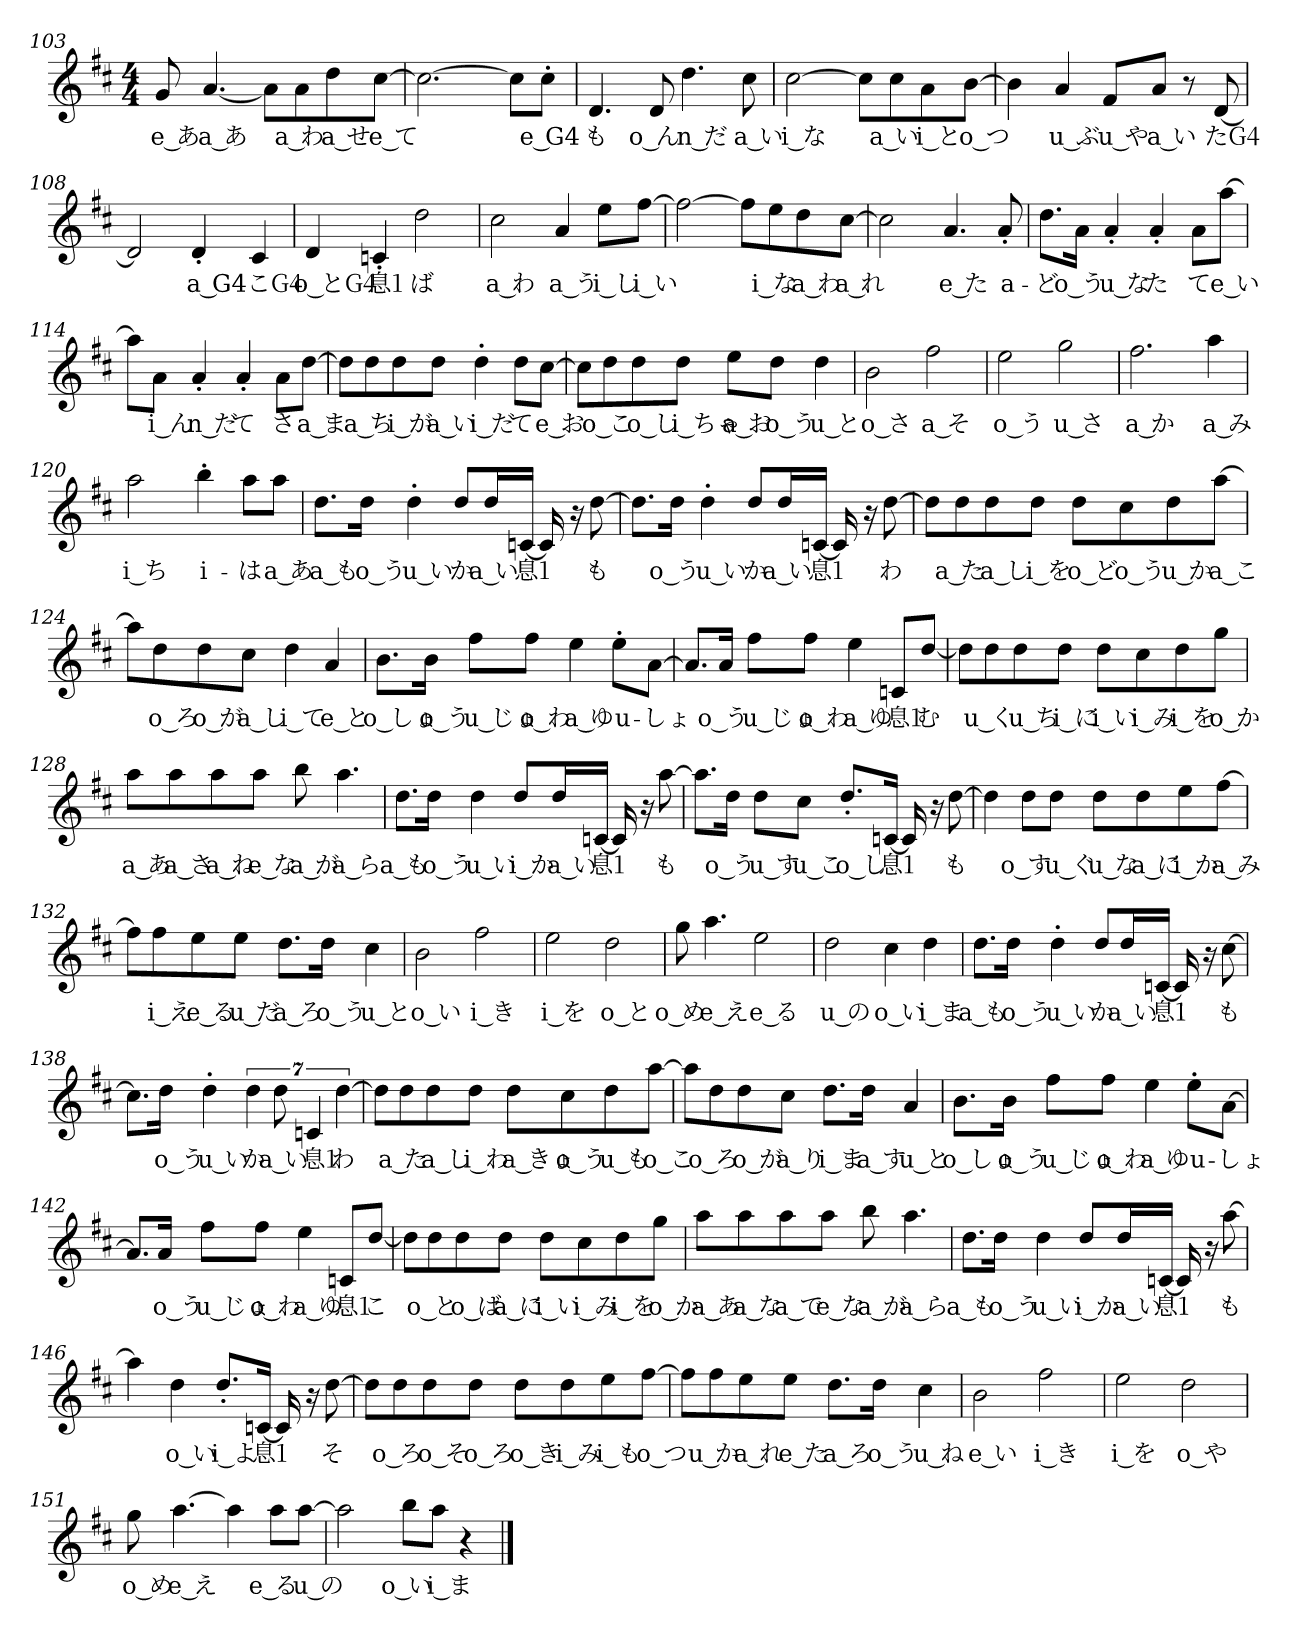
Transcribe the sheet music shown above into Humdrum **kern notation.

**kern	**text
*part1	*part1
*staff1	*staff1
*clefG2	*
*k[f#c#]	*
*M4/4	*
=103	=103
8g	e あ
[4.a	a あ
8aL]	.
8a	a わ
8dd	a せ
[8cc#J	e て
=104	=104
2.cc#_	.
8cc#L]	.
8cc#'J	e G4
=105	=105
4.d	- も
8d	o ん
4.dd	n だ
8cc#	a い
=106	=106
[2cc#	i な
8cc#L]	.
8cc#	a い
8a	i と
[8bJ	o つ
=107	=107
4b]	.
4a	u ぶ
8f#L	u や
8aJ	a い
8r	.
[8d	- たG4
=108	=108
2d]	.
4d'	a G4
4c#	- こG4
=109	=109
4d	o とG4
4cn'	息1
2dd	- ば
=110	=110
2cc#	a わ
4a	a う
8eeL	i し
[8ff#J	i い
=111	=111
2ff#_	.
8ff#L]	.
8ee	i な
8dd	a わ
[8cc#J	a れ
=112	=112
2cc#]	.
4.a	e た
8a'	a-
=113	=113
8.ddL	- ど
16aJk	o う
4a'	u な
4a'	- た
8aL	- て
[8aaJ	e い
=114	=114
8aaL]	.
8aJ	i ん
4a'	n だ
4a'	- て
8aL	- さ
[8ddJ	a ま
=115	=115
8ddL]	.
8dd	a ち
8dd	i が
8ddJ	a い
4dd'	i だ
8ddL	- て
[8cc#J	e お
=116	=116
8cc#L]	.
8dd	o こ
8dd	o し
8ddJ	i ちゃ
8eeL	a お
8ddJ	o う
4dd	u と
=117	=117
2b	o さ
2ff#	a そ
=118	=118
2ee	o う
2gg	u さ
=119	=119
2.ff#	a か
4aa	a み
=120	=120
2aa	i ち
4bb'	i-
8aaL	- は
8aaJ	a あ
=121	=121
8.ddL	a も
16ddJk	o う
4dd'	u い
8ddL	- か
16ddL	a い
[16cnJJ	息1
16c]	.
16r	.
[8dd	- も
=122	=122
8.ddL]	.
16ddJk	o う
4dd'	u い
8ddL	- か
16ddL	a い
[16cnJJ	息1
16c]	.
16r	.
[8dd	- わ
=123	=123
8ddL]	.
8dd	a た
8dd	a し
8ddJ	i を
8ddL	o ど
8cc#	o う
8dd	u か
[8aaJ	a こ
=124	=124
8aaL]	.
8dd	o ろ
8dd	o が
8cc#J	a し
4dd	i て
4a	e と
=125	=125
8.bL	o しょ
16bJk	o う
8ff#L	u じょ
8ff#J	o わ
4ee	a ゆ
8ee'L	u-
[8aJ	- しょ
=126	=126
8.aL]	.
16aJk	o う
8ff#L	u じょ
8ff#J	o わ
4ee	a ゆ
8cnL	息1
[8ddJ	- む
=127	=127
8ddL]	.
8dd	u く
8dd	u ち
8ddJ	i に
8ddL	i い
8cc#	i み
8dd	i を
8ggJ	o か
=128	=128
8aaL	a あ
8aa	a さ
8aa	a ね
8aaJ	e な
8bb	a が
4.aa	a ら
=129	=129
8.ddL	a も
16ddJk	o う
4dd	u い
8ddL	i か
16ddL	a い
[16cnJJ	息1
16c]	.
16r	.
[8aa	- も
=130	=130
8.aaL]	.
16ddJk	o う
8ddL	u す
8cc#J	u こ
8.dd'L	o し
[16cnJk	息1
16c]	.
16r	.
[8dd	- も
=131	=131
4dd]	.
8ddL	o す
8ddJ	u ぐ
8ddL	u な
8dd	a に
8ee	i か
[8ff#J	a み
=132	=132
8ff#L]	.
8ff#	i え
8ee	e る
8eeJ	u だ
8.ddL	a ろ
16ddJk	o う
4cc#	u と
=133	=133
2b	o い
2ff#	i き
=134	=134
2ee	i を
2dd	o と
=135	=135
8gg	o め
4.aa	e え
2ee	e る
=136	=136
2dd	u の
4cc#	o い
4dd	i ま
=137	=137
8.ddL	a も
16ddJk	o う
4dd'	u い
8ddL	- か
16ddL	a い
[16cnJJ	息1
16c]	.
16r	.
[8cc#	- も
=138	=138
8.cc#L]	.
16ddJk	o う
4dd'	u い
7dd	- か
14dd	a い
7cn	息1
[7dd	- わ
=139	=139
8ddL]	.
8dd	a た
8dd	a し
8ddJ	i わ
8ddL	a きょ
8cc#	o う
8dd	u も
[8aaJ	o こ
=140	=140
8aaL]	.
8dd	o ろ
8dd	o が
8cc#J	a り
8.ddL	i ま
16ddJk	a す
4a	u と
=141	=141
8.bL	o しょ
16bJk	o う
8ff#L	u じょ
8ff#J	o わ
4ee	a ゆ
8ee'L	u-
[8aJ	- しょ
=142	=142
8.aL]	.
16aJk	o う
8ff#L	u じょ
8ff#J	o わ
4ee	a ゆ
8cnL	息1
[8ddJ	- こ
=143	=143
8ddL]	.
8dd	o と
8dd	o ば
8ddJ	a に
8ddL	i い
8cc#	i み
8dd	i を
8ggJ	o か
=144	=144
8aaL	a あ
8aa	a な
8aa	a で
8aaJ	e な
8bb	a が
4.aa	a ら
=145	=145
8.ddL	a も
16ddJk	o う
4dd	u い
8ddL	i か
16ddL	a い
[16cnJJ	息1
16c]	.
16r	.
[8aa	- も
=146	=146
4aa]	.
4dd	o い
8.dd'L	i よ
[16cnJk	息1
16c]	.
16r	.
[8dd	- そ
=147	=147
8ddL]	.
8dd	o ろ
8dd	o そ
8ddJ	o ろ
8ddL	o き
8dd	i み
8ee	i も
[8ff#J	o つ
=148	=148
8ff#L]	.
8ff#	u か
8ee	a れ
8eeJ	e た
8.ddL	a ろ
16ddJk	o う
4cc#	u ね
=149	=149
2b	e い
2ff#	i き
=150	=150
2ee	i を
2dd	o や
=151	=151
8gg	o め
[4.aa	e え
4aa]	.
8aaL	e る
[8aaJ	u の
=152	=152
2aa]	.
8bbL	o い
8aaJ	i ま
4r	.
==	==
*-	*-
